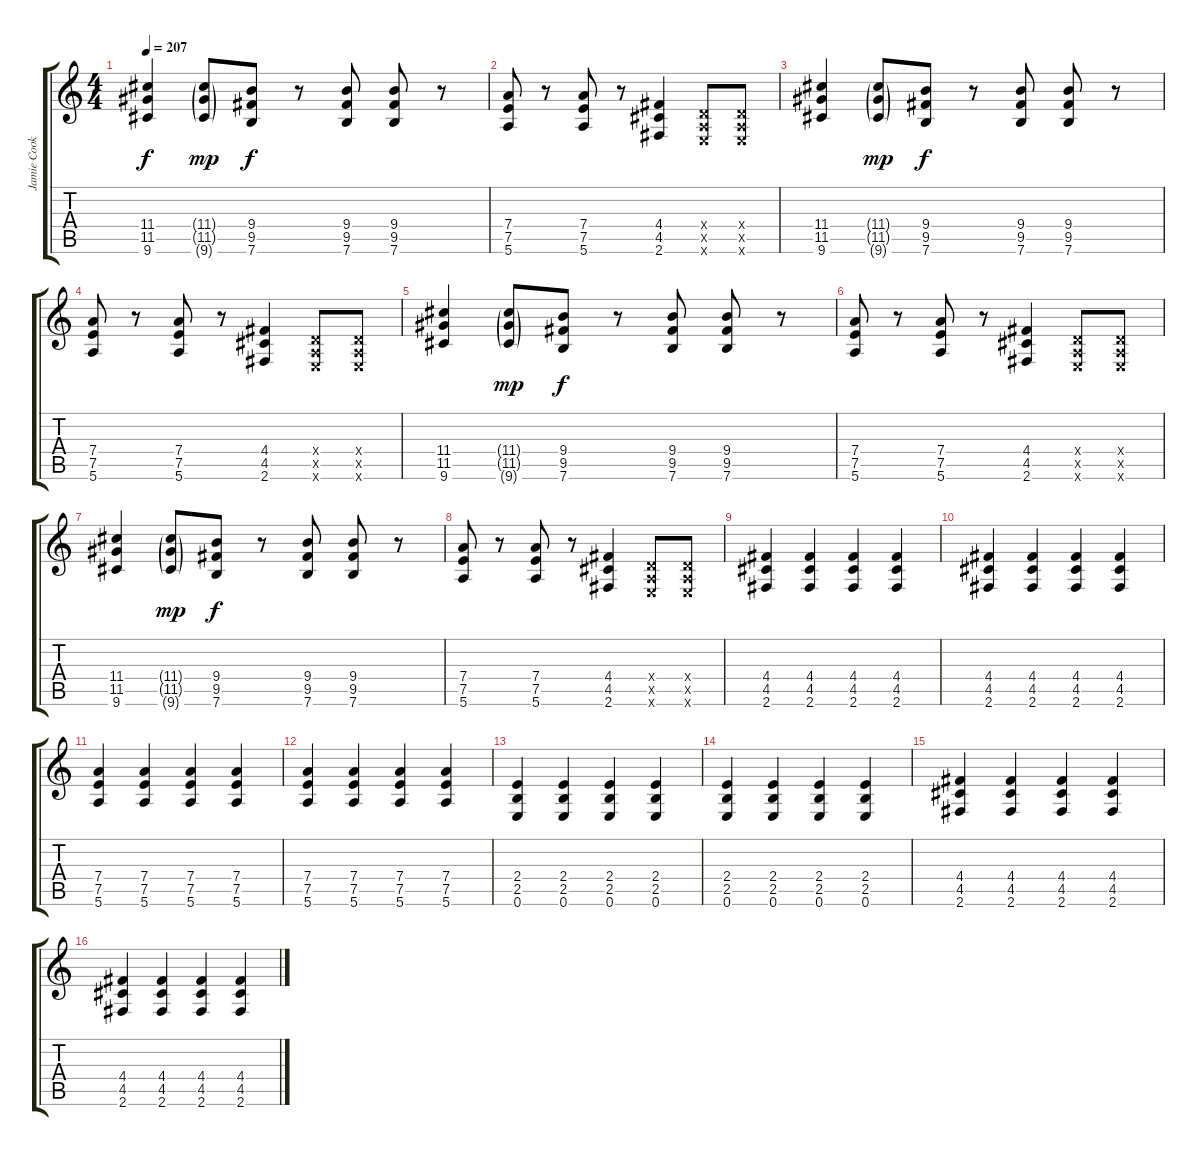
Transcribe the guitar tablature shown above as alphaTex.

\track ("Jamie Cook - Guitarist" "Jamie Cook") {instrument distortionguitar}
\staff {score tabs}
\tuning (E4 B3 G3 D3 A2 E2) {hide}
\ts (4 4)
\tempo 207
\clef g2
\ks c
(11.4 11.5 9.6).4{dy f} (11.4{g} 11.5{g} 9.6{g}).8{dy mp} (9.4 9.5 7.6).8{dy f} r.8 (9.4 9.5 7.6).8 (9.4 9.5 7.6).8 r.8 |
(7.4 7.5 5.6).8 r.8 (7.4 7.5 5.6).8 r.8 (4.4 4.5 2.6).4 (0.4{x} 0.5{x} 0.6{x}).8 (0.4{x} 0.5{x} 0.6{x}).8 |
(11.4 11.5 9.6).4 (11.4{g} 11.5{g} 9.6{g}).8{dy mp} (9.4 9.5 7.6).8{dy f} r.8 (9.4 9.5 7.6).8 (9.4 9.5 7.6).8 r.8 |
(7.4 7.5 5.6).8 r.8 (7.4 7.5 5.6).8 r.8 (4.4 4.5 2.6).4 (0.4{x} 0.5{x} 0.6{x}).8 (0.4{x} 0.5{x} 0.6{x}).8 |
(11.4 11.5 9.6).4 (11.4{g} 11.5{g} 9.6{g}).8{dy mp} (9.4 9.5 7.6).8{dy f} r.8 (9.4 9.5 7.6).8 (9.4 9.5 7.6).8 r.8 |
(7.4 7.5 5.6).8 r.8 (7.4 7.5 5.6).8 r.8 (4.4 4.5 2.6).4 (0.4{x} 0.5{x} 0.6{x}).8 (0.4{x} 0.5{x} 0.6{x}).8 |
(11.4 11.5 9.6).4 (11.4{g} 11.5{g} 9.6{g}).8{dy mp} (9.4 9.5 7.6).8{dy f} r.8 (9.4 9.5 7.6).8 (9.4 9.5 7.6).8 r.8 |
(7.4 7.5 5.6).8 r.8 (7.4 7.5 5.6).8 r.8 (4.4 4.5 2.6).4 (0.4{x} 0.5{x} 0.6{x}).8 (0.4{x} 0.5{x} 0.6{x}).8 |
(4.4 4.5 2.6).4 (4.4 4.5 2.6).4 (4.4 4.5 2.6).4 (4.4 4.5 2.6).4 |
(4.4 4.5 2.6).4 (4.4 4.5 2.6).4 (4.4 4.5 2.6).4 (4.4 4.5 2.6).4 |
(7.4 7.5 5.6).4 (7.4 7.5 5.6).4 (7.4 7.5 5.6).4 (7.4 7.5 5.6).4 |
(7.4 7.5 5.6).4 (7.4 7.5 5.6).4 (7.4 7.5 5.6).4 (7.4 7.5 5.6).4 |
(2.4 2.5 0.6).4 (2.4 2.5 0.6).4 (2.4 2.5 0.6).4 (2.4 2.5 0.6).4 |
(2.4 2.5 0.6).4 (2.4 2.5 0.6).4 (2.4 2.5 0.6).4 (2.4 2.5 0.6).4 |
(4.4 4.5 2.6).4 (4.4 4.5 2.6).4 (4.4 4.5 2.6).4 (4.4 4.5 2.6).4 |
(4.4 4.5 2.6).4 (4.4 4.5 2.6).4 (4.4 4.5 2.6).4 (4.4 4.5 2.6).4
